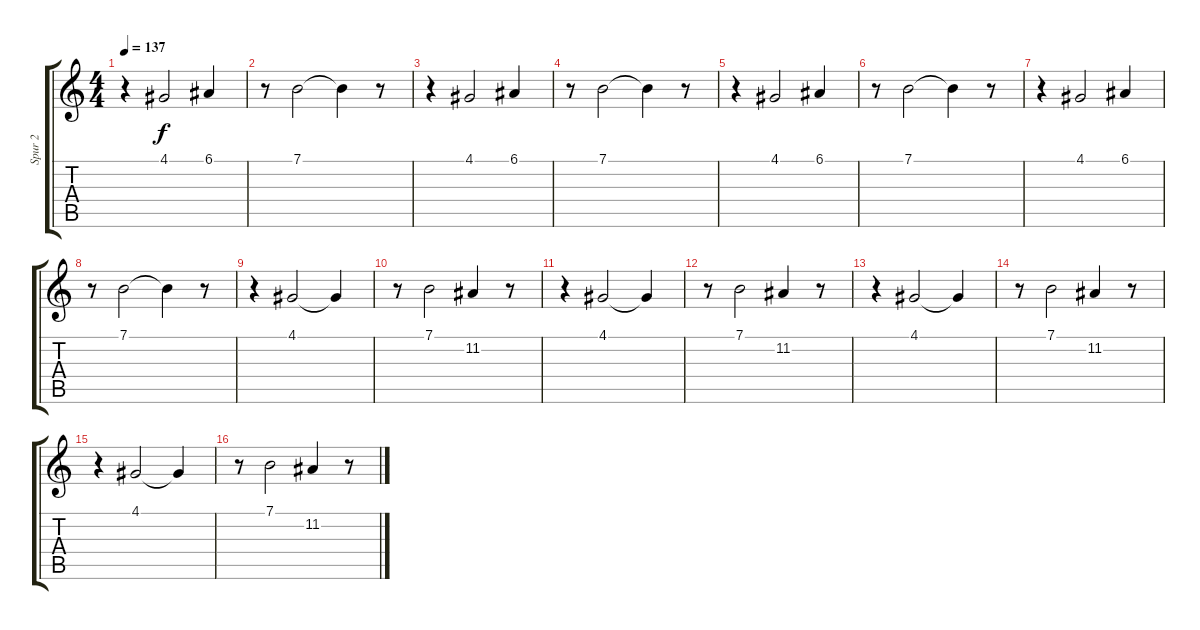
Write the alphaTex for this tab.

\track ("Spur 2" "Spur 2") {instrument lead1square}
\staff {score tabs}
\tuning (E4 B3 G3 D3 A2 E2) {hide}
\ts (4 4)
\tempo 137
\clef g2
\ks c
r.4{dy f} 4.1.2 6.1.4 |
r.8 7.1.2 7.1{t}.4 r.8 |
r.4 4.1.2 6.1.4 |
r.8 7.1.2 7.1{t}.4 r.8 |
r.4 4.1.2 6.1.4 |
r.8 7.1.2 7.1{t}.4 r.8 |
r.4 4.1.2 6.1.4 |
r.8 7.1.2 7.1{t}.4 r.8 |
r.4 4.1.2 4.1{t}.4 |
r.8 7.1.2 11.2.4 r.8 |
r.4 4.1.2 4.1{t}.4 |
r.8 7.1.2 11.2.4 r.8 |
r.4 4.1.2 4.1{t}.4 |
r.8 7.1.2 11.2.4 r.8 |
r.4 4.1.2 4.1{t}.4 |
r.8 7.1.2 11.2.4 r.8
